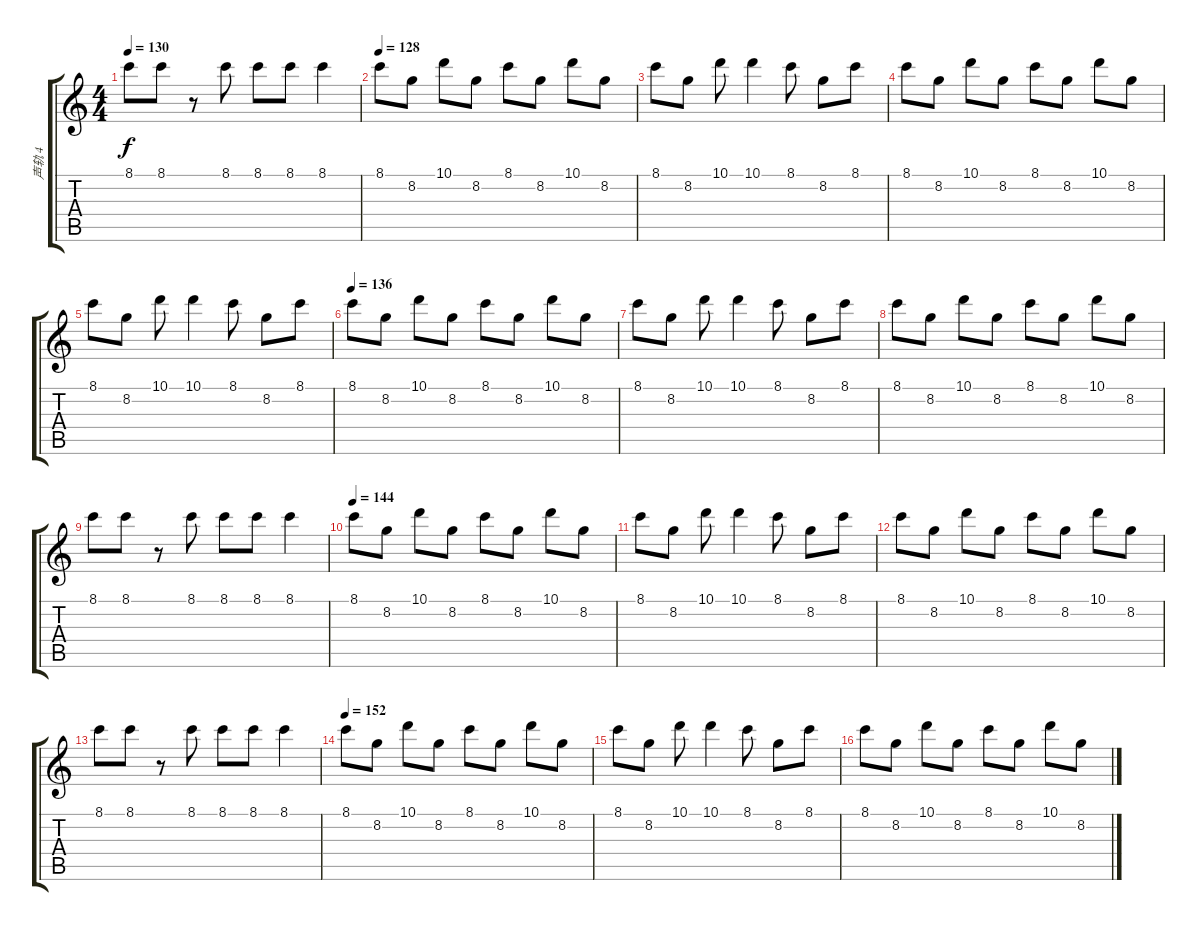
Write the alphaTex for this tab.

\track ("声轨 4" "声轨 4") {instrument overdrivenguitar}
\staff {score tabs}
\tuning (E4 B3 G3 D3 A2 E2) {hide}
\ts (4 4)
\tempo 130
\clef g2
\ks c
8.1.8{dy f} 8.1.8 r.8 8.1.8 8.1.8 8.1.8 8.1.4 |
\tempo 128
8.1.8 8.2.8 10.1.8 8.2.8 8.1.8 8.2.8 10.1.8 8.2.8 |
8.1.8 8.2.8 10.1.8 10.1.4 8.1.8 8.2.8 8.1.8 |
8.1.8 8.2.8 10.1.8 8.2.8 8.1.8 8.2.8 10.1.8 8.2.8 |
8.1.8 8.2.8 10.1.8 10.1.4 8.1.8 8.2.8 8.1.8 |
\tempo 136
8.1.8 8.2.8 10.1.8 8.2.8 8.1.8 8.2.8 10.1.8 8.2.8 |
8.1.8 8.2.8 10.1.8 10.1.4 8.1.8 8.2.8 8.1.8 |
8.1.8 8.2.8 10.1.8 8.2.8 8.1.8 8.2.8 10.1.8 8.2.8 |
8.1.8 8.1.8 r.8 8.1.8 8.1.8 8.1.8 8.1.4 |
\tempo 144
8.1.8 8.2.8 10.1.8 8.2.8 8.1.8 8.2.8 10.1.8 8.2.8 |
8.1.8 8.2.8 10.1.8 10.1.4 8.1.8 8.2.8 8.1.8 |
8.1.8 8.2.8 10.1.8 8.2.8 8.1.8 8.2.8 10.1.8 8.2.8 |
8.1.8 8.1.8 r.8 8.1.8 8.1.8 8.1.8 8.1.4 |
\tempo 152
8.1.8 8.2.8 10.1.8 8.2.8 8.1.8 8.2.8 10.1.8 8.2.8 |
8.1.8 8.2.8 10.1.8 10.1.4 8.1.8 8.2.8 8.1.8 |
8.1.8 8.2.8 10.1.8 8.2.8 8.1.8 8.2.8 10.1.8 8.2.8
